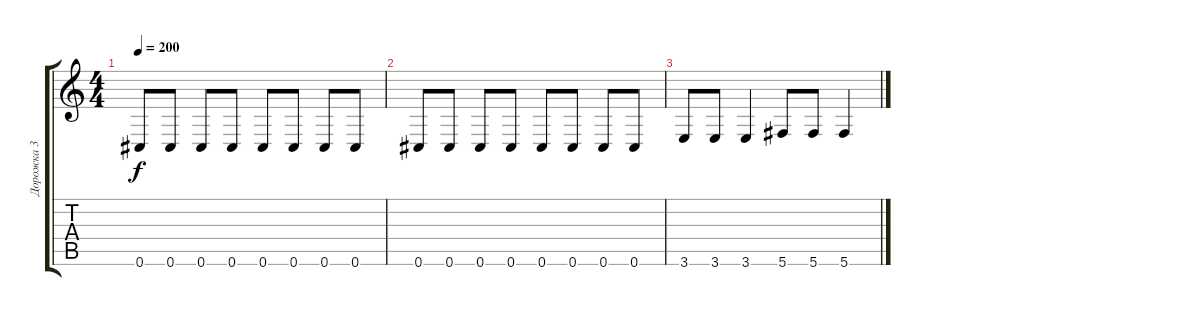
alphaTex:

\track ("Дорожка 3" "Дорожка 3") {instrument electricbassfinger}
\staff {score tabs}
\tuning (Db4 Ab3 E3 B2 Gb2 Db2) {hide}
\ts (4 4)
\tempo 200
\clef g2
\ks c
0.6.8{dy f} 0.6.8 0.6.8 0.6.8 0.6.8 0.6.8 0.6.8 0.6.8 |
0.6.8 0.6.8 0.6.8 0.6.8 0.6.8 0.6.8 0.6.8 0.6.8 |
3.6.8 3.6.8 3.6.4 5.6.8 5.6.8 5.6.4
